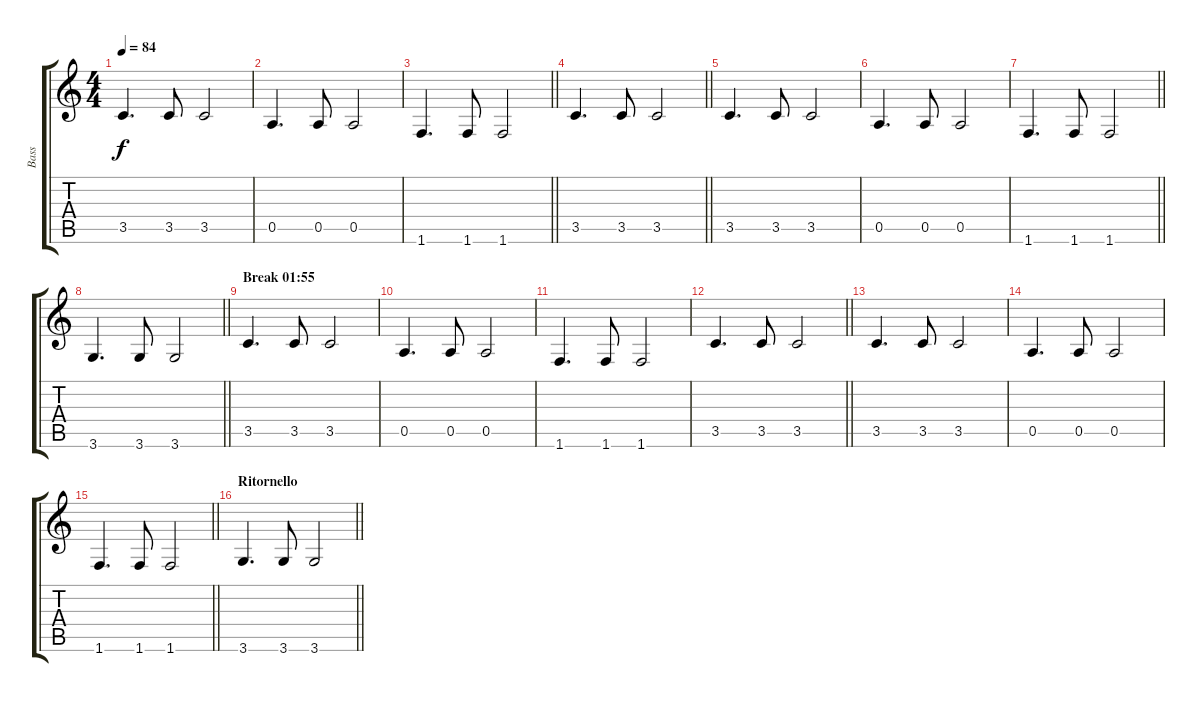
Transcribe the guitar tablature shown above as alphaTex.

\track ("Bass " "Bass ") {instrument electricbassfinger}
\staff {score tabs}
\tuning (E4 B3 G3 D3 A2 E2) {hide}
\ts (4 4)
\tempo 84
\clef g2
\ks c
3.5.4{d dy f} 3.5.8 3.5.2 |
0.5.4{d} 0.5.8 0.5.2 |
\barLineRight lightlight
1.6.4{d} 1.6.8 1.6.2 |
\barLineRight lightlight
3.5.4{d} 3.5.8 3.5.2 |
3.5.4{d} 3.5.8 3.5.2 |
0.5.4{d} 0.5.8 0.5.2 |
\barLineRight lightlight
1.6.4{d} 1.6.8 1.6.2 |
\barLineRight lightlight
3.6.4{d} 3.6.8 3.6.2 |
\section ("" "Break 01:55")
3.5.4{d} 3.5.8 3.5.2 |
0.5.4{d} 0.5.8 0.5.2 |
1.6.4{d} 1.6.8 1.6.2 |
\barLineRight lightlight
3.5.4{d} 3.5.8 3.5.2 |
3.5.4{d} 3.5.8 3.5.2 |
0.5.4{d} 0.5.8 0.5.2 |
\barLineRight lightlight
1.6.4{d} 1.6.8 1.6.2 |
\section ("" "Ritornello")
\barLineRight lightlight
3.6.4{d} 3.6.8 3.6.2
